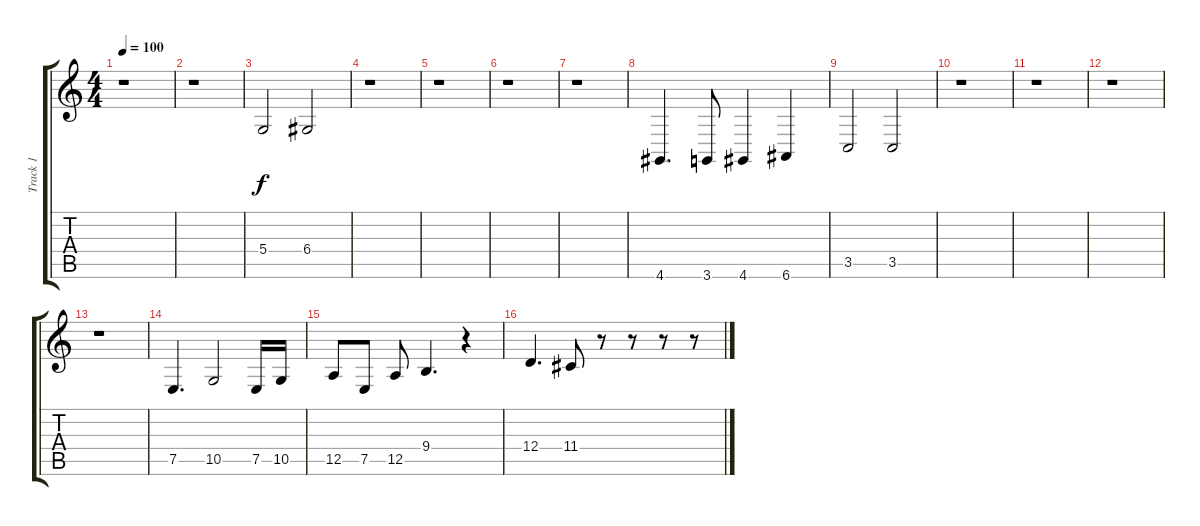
\track ("Track 1" "Track 1") {instrument brasssection}
\staff {score tabs}
\tuning (E4 B3 G3 D3 A2 E2) {hide}
\ts (4 4)
\tempo 100
\clef g2
\ks c
r.1{dy f} |
r.1 |
5.4.2 6.4.2 |
r.1 |
r.1 |
r.1 |
r.1 |
4.6.4{d} 3.6.8 4.6.4 6.6.4 |
3.5.2 3.5.2 |
r.1 |
r.1 |
r.1 |
r.1 |
7.5.4{d} 10.5.2 7.5.16 10.5.16 |
12.5.8 7.5.8 12.5.8 9.4.4{d} r.4 |
12.4.4{d} 11.4.8 r.8 r.8 r.8 r.8
